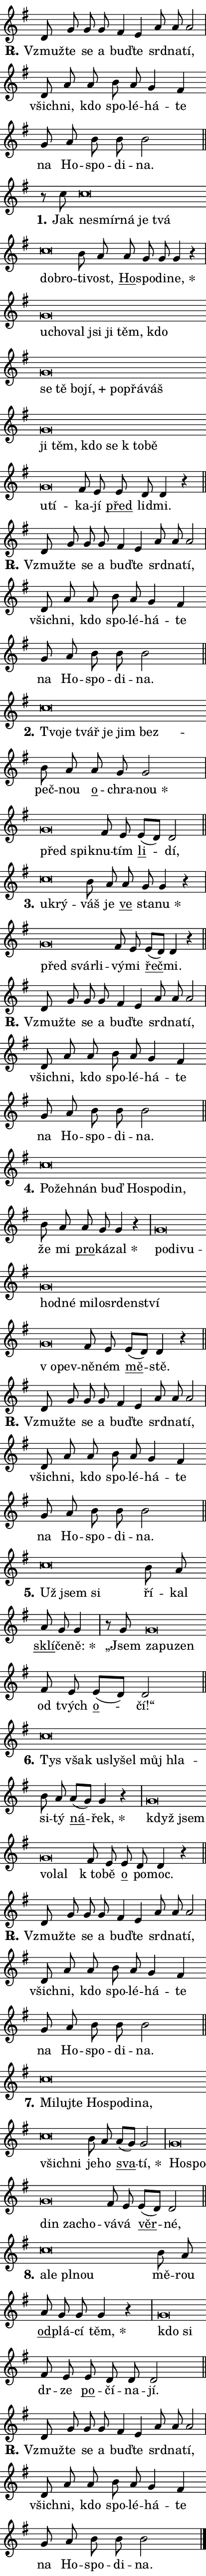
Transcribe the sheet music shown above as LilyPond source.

\version "2.22.1"
\header { tagline = "" }
\paper {
  indent = 0\cm
  top-margin = 0\cm
  right-margin = 0\cm
  bottom-margin = 0\cm
  left-margin = 0\cm
  paper-width = 7\cm
  page-breaking = #ly:one-page-breaking
  system-system-spacing.basic-distance = #11
  score-system-spacing.basic-distance = #11
  ragged-last = ##f
}


%% Author: Thomas Morley
%% https://lists.gnu.org/archive/html/lilypond-user/2020-05/msg00002.html
#(define (line-position grob)
"Returns position of @var[grob} in current system:
   @code{'start}, if at first time-step
   @code{'end}, if at last time-step
   @code{'middle} otherwise
"
  (let* ((col (ly:item-get-column grob))
         (ln (ly:grob-object col 'left-neighbor))
         (rn (ly:grob-object col 'right-neighbor))
         (col-to-check-left (if (ly:grob? ln) ln col))
         (col-to-check-right (if (ly:grob? rn) rn col))
         (break-dir-left
           (and
             (ly:grob-property col-to-check-left 'non-musical #f)
             (ly:item-break-dir col-to-check-left)))
         (break-dir-right
           (and
             (ly:grob-property col-to-check-right 'non-musical #f)
             (ly:item-break-dir col-to-check-right))))
        (cond ((eqv? 1 break-dir-left) 'start)
              ((eqv? -1 break-dir-right) 'end)
              (else 'middle))))

#(define (tranparent-at-line-position vctor)
  (lambda (grob)
  "Relying on @code{line-position} select the relevant enry from @var{vctor}.
Used to determine transparency,"
    (case (line-position grob)
      ((end) (not (vector-ref vctor 0)))
      ((middle) (not (vector-ref vctor 1)))
      ((start) (not (vector-ref vctor 2))))))

noteHeadBreakVisibility =
#(define-music-function (break-visibility)(vector?)
"Makes @code{NoteHead}s transparent relying on @var{break-visibility}"
#{
  \override NoteHead.transparent =
    #(tranparent-at-line-position break-visibility)
#})

#(define delete-ledgers-for-transparent-note-heads
  (lambda (grob)
    "Reads whether a @code{NoteHead} is transparent.
If so this @code{NoteHead} is removed from @code{'note-heads} from
@var{grob}, which is supposed to be @code{LedgerLineSpanner}.
As a result ledgers are not printed for this @code{NoteHead}"
    (let* ((nhds-array (ly:grob-object grob 'note-heads))
           (nhds-list
             (if (ly:grob-array? nhds-array)
                 (ly:grob-array->list nhds-array)
                 '()))
           ;; Relies on the transparent-property being done before
           ;; Staff.LedgerLineSpanner.after-line-breaking is executed.
           ;; This is fragile ...
           (to-keep
             (remove
               (lambda (nhd)
                 (ly:grob-property nhd 'transparent #f))
               nhds-list)))
      ;; TODO find a better method to iterate over grob-arrays, similiar
      ;; to filter/remove etc for lists
      ;; For now rebuilt from scratch
      (set! (ly:grob-object grob 'note-heads)  '())
      (for-each
        (lambda (nhd)
          (ly:pointer-group-interface::add-grob grob 'note-heads nhd))
        to-keep))))

hideNotes = {
  \noteHeadBreakVisibility #begin-of-line-visible
}
unHideNotes = {
  \noteHeadBreakVisibility #all-visible
}

% work-around for resetting accidentals
% https://lilypond.org/doc/v2.23/Documentation/notation/displaying-rhythms#unmetered-music
cadenzaMeasure = {
  \cadenzaOff
  \partial 1024 s1024
  \cadenzaOn
}

#(define-markup-command (accent layout props text) (markup?)
  "Underline accented syllable"
  (interpret-markup layout props
    #{\markup \override #'(offset . 4.3) \underline { #text }#}))

responsum = \markup \concat {
  "R" \hspace #-1.05 \path #0.1 #'((moveto 0 0.07) (lineto 0.9 0.8)) \hspace #0.05 "."
}

\layout {
    \context {
        \Staff
        \remove "Time_signature_engraver"
        \override LedgerLineSpanner.after-line-breaking = #delete-ledgers-for-transparent-note-heads
    }
    \context {
        \Voice {
            \override NoteHead.output-attributes = #'((class . "notehead"))
            \override Hairpin.height = #0.55
        }
    }
    \context {
        \Lyrics {
            \override StanzaNumber.output-attributes = #'((class . "stanzanumber"))
            \override LyricSpace.minimum-distance = #0.9
            \override LyricText.font-name = #"TeX Gyre Schola"
            \override LyricText.font-size = 1
            \override StanzaNumber.font-name = #"TeX Gyre Schola Bold"
            \override StanzaNumber.font-size = 1
        }
    }
}

% magnetic-lyrics.ily
%
%   written by
%     Jean Abou Samra <jean@abou-samra.fr>
%     Werner Lemberg <wl@gnu.org>
%
%   adapted by
%     Jiri Hon <jiri.hon@gmail.com>
%
% Version 2022-Apr-15

% https://www.mail-archive.com/lilypond-user@gnu.org/msg149350.html

#(define (Left_hyphen_pointer_engraver context)
   "Collect syllable-hyphen-syllable occurrences in lyrics and store
them in properties.  This engraver only looks to the left.  For
example, if the lyrics input is @code{foo -- bar}, it does the
following.

@itemize @bullet
@item
Set the @code{text} property of the @code{LyricHyphen} grob between
@q{foo} and @q{bar} to @code{foo}.

@item
Set the @code{left-hyphen} property of the @code{LyricText} grob with
text @q{foo} to the @code{LyricHyphen} grob between @q{foo} and
@q{bar}.
@end itemize

Use this auxiliary engraver in combination with the
@code{lyric-@/text::@/apply-@/magnetic-@/offset!} hook."
   (let ((hyphen #f)
         (text #f))
     (make-engraver
      (acknowledgers
       ((lyric-syllable-interface engraver grob source-engraver)
        (set! text grob)))
      (end-acknowledgers
       ((lyric-hyphen-interface engraver grob source-engraver)
        ;(when (not (grob::has-interface grob 'lyric-space-interface))
          (set! hyphen grob)));)
      ((stop-translation-timestep engraver)
       (when (and text hyphen)
         (ly:grob-set-object! text 'left-hyphen hyphen))
       (set! text #f)
       (set! hyphen #f)))))

#(define (lyric-text::apply-magnetic-offset! grob)
   "If the space between two syllables is less than the value in
property @code{LyricText@/.details@/.squash-threshold}, move the right
syllable to the left so that it gets concatenated with the left
syllable.

Use this function as a hook for
@code{LyricText@/.after-@/line-@/breaking} if the
@code{Left_@/hyphen_@/pointer_@/engraver} is active."
   (let ((hyphen (ly:grob-object grob 'left-hyphen #f)))
     (when hyphen
       (let ((left-text (ly:spanner-bound hyphen LEFT)))
         (when (grob::has-interface left-text 'lyric-syllable-interface)
           (let* ((common (ly:grob-common-refpoint grob left-text X))
                  (this-x-ext (ly:grob-extent grob common X))
                  (left-x-ext
                   (begin
                     ;; Trigger magnetism for left-text.
                     (ly:grob-property left-text 'after-line-breaking)
                     (ly:grob-extent left-text common X)))
                  ;; `delta` is the gap width between two syllables.
                  (delta (- (interval-start this-x-ext)
                            (interval-end left-x-ext)))
                  (details (ly:grob-property grob 'details))
                  (threshold (assoc-get 'squash-threshold details 0.2)))
             (when (< delta threshold)
               (let* (;; We have to manipulate the input text so that
                      ;; ligatures crossing syllable boundaries are not
                      ;; disabled.  For languages based on the Latin
                      ;; script this is essentially a beautification.
                      ;; However, for non-Western scripts it can be a
                      ;; necessity.
                      (lt (ly:grob-property left-text 'text))
                      (rt (ly:grob-property grob 'text))
                      (is-space (grob::has-interface hyphen 'lyric-space-interface))
                      (space (if is-space " " ""))
                      (space-markup (grob-interpret-markup grob " "))
                      (space-size (interval-length (ly:stencil-extent space-markup X)))
                      (extra-delta (if is-space space-size 0))
                      ;; Append new syllable.
                      (ltrt-space (if (and (string? lt) (string? rt))
                                (string-append lt space rt)
                                (make-concat-markup (list lt space rt))))
                      ;; Right-align `ltrt` to the right side.
                      (ltrt-space-markup (grob-interpret-markup
                               grob
                               (make-translate-markup
                                (cons (interval-length this-x-ext) 0)
                                (make-right-align-markup ltrt-space)))))
                 (begin
                   ;; Don't print `left-text`.
                   (ly:grob-set-property! left-text 'stencil #f)
                   ;; Set text and stencil (which holds all collected
                   ;; syllables so far) and shift it to the left.
                   (ly:grob-set-property! grob 'text ltrt-space)
                   (ly:grob-set-property! grob 'stencil ltrt-space-markup)
                   (ly:grob-translate-axis! grob (- (- delta extra-delta)) X))))))))))


#(define (lyric-hyphen::displace-bounds-first grob)
   ;; Make very sure this callback isn't triggered too early.
   (let ((left (ly:spanner-bound grob LEFT))
         (right (ly:spanner-bound grob RIGHT)))
     (ly:grob-property left 'after-line-breaking)
     (ly:grob-property right 'after-line-breaking)
     (ly:lyric-hyphen::print grob)))

squashThreshold = #0.4

\layout {
  \context {
    \Lyrics
    \consists #Left_hyphen_pointer_engraver
    \override LyricText.after-line-breaking =
      #lyric-text::apply-magnetic-offset!
    \override LyricHyphen.stencil = #lyric-hyphen::displace-bounds-first
    \override LyricText.details.squash-threshold = \squashThreshold
    \override LyricHyphen.minimum-distance = 0
    \override LyricHyphen.minimum-length = \squashThreshold
  }
}

squash = \override LyricText.details.squash-threshold = 9999
unSquash = \override LyricText.details.squash-threshold = \squashThreshold

left = \override LyricText.self-alignment-X = #LEFT
unLeft = \revert LyricText.self-alignment-X

starOffset = #(lambda (grob) 
                (let ((x_offset (ly:self-alignment-interface::aligned-on-x-parent grob)))
                  (if (= x_offset 0) 0 (+ x_offset 1.2))))

star = #(define-music-function (syllable)(string?)
"Append star separator at the end of a syllable"
#{
  \once \override LyricText.X-offset = #starOffset
  \lyricmode { \markup {
    #syllable
    \override #'((font-name . "TeX Gyre Schola Bold")) \hspace #0.2 \lower #0.65 \larger "*"
  } }
#})

starAccent = #(define-music-function (syllable)(string?)
"Append star separator at the end of a syllable and make accent"
#{
  \once \override LyricText.X-offset = #starOffset
  \lyricmode { \markup {
    \accent #syllable
    \override #'((font-name . "TeX Gyre Schola Bold")) \hspace #0.2 \lower #0.65 \larger "*"
  } }
#})

breath = #(define-music-function (syllable)(string?)
"Append breathing indicator at the end of a syllable"
#{
  \lyricmode { \markup { #syllable "+" } }
#})

optionalBreath = #(define-music-function (syllable)(string?)
"Append optional breathing indicator at the end of a syllable"
#{
  \lyricmode { \markup { #syllable "(+)" } }
#})


\score {
    <<
        \new Voice = "melody" { \cadenzaOn \key g \major \relative { d'8 g g g fis4 e a8 a a2 \cadenzaMeasure \bar "|" d,8 a' a \bar "" b a \bar "" g4 fis \bar "" g8 a b b b2 \cadenzaMeasure \bar "||" \break }
\relative { r8 c''8 c\breve*1/16 \hideNotes \breve*1/16 \bar "" \breve*1/16 \bar "" \breve*1/16 \bar "" \breve*1/16 \bar "" \breve*1/16 \breve*1/16 \bar "" \unHideNotes b8 a \bar "" a g g g4 r \cadenzaMeasure \bar "|" g\breve*1/16 \hideNotes \breve*1/16 \bar "" \breve*1/16 \bar "" \breve*1/16 \bar "" \breve*1/16 \bar "" \breve*1/16 \bar "" \breve*1/16 \bar "" \breve*1/16 \bar "" \breve*1/16 \bar "" \breve*1/16 \bar "" \breve*1/16 \bar "" \breve*1/16 \bar "" \breve*1/16 \bar "" \breve*1/16 \bar "" \breve*1/16 \bar "" \breve*1/16 \bar "" \breve*1/16 \bar "" \breve*1/16 \bar "" \breve*1/16 \bar "" \breve*1/16 \bar "" \breve*1/16 \breve*1/16 \bar "" \unHideNotes fis8 e \bar "" e d d4 r \cadenzaMeasure \bar "||" \break }
\relative { d'8 g g g fis4 e a8 a a2 \cadenzaMeasure \bar "|" d,8 a' a \bar "" b a \bar "" g4 fis \bar "" g8 a b b b2 \cadenzaMeasure \bar "||" \break }
\relative { c''\breve*1/16 \hideNotes \breve*1/16 \bar "" \breve*1/16 \bar "" \breve*1/16 \bar "" \breve*1/16 \breve*1/16 \bar "" \unHideNotes b8 a \bar "" a g g2 \cadenzaMeasure \bar "|" g\breve*1/16 \hideNotes \breve*1/16 \bar "" \unHideNotes fis8 e \bar "" e[( d)] d2 \cadenzaMeasure \bar "||" \break }
\relative { c''\breve*1/16 \hideNotes \breve*1/16 \bar "" \unHideNotes b8 a \bar "" a g g4 r \cadenzaMeasure \bar "|" g\breve*1/16 \hideNotes \breve*1/16 \breve*1/16 \bar "" \unHideNotes fis8 e \bar "" e[( d)] d4 r \cadenzaMeasure \bar "||" \break }
\relative { d'8 g g g fis4 e a8 a a2 \cadenzaMeasure \bar "|" d,8 a' a \bar "" b a \bar "" g4 fis \bar "" g8 a b b b2 \cadenzaMeasure \bar "||" \break }
\relative { c''\breve*1/16 \hideNotes \breve*1/16 \bar "" \breve*1/16 \bar "" \breve*1/16 \bar "" \breve*1/16 \bar "" \breve*1/16 \breve*1/16 \bar "" \unHideNotes b8 a \bar "" a g g4 r \cadenzaMeasure \bar "|" g\breve*1/16 \hideNotes \breve*1/16 \bar "" \breve*1/16 \bar "" \breve*1/16 \bar "" \breve*1/16 \bar "" \breve*1/16 \bar "" \breve*1/16 \bar "" \breve*1/16 \bar "" \breve*1/16 \bar "" \breve*1/16 \bar "" \breve*1/16 \breve*1/16 \bar "" \unHideNotes fis8 e \bar "" e[( d)] d4 r \cadenzaMeasure \bar "||" \break }
\relative { d'8 g g g fis4 e a8 a a2 \cadenzaMeasure \bar "|" d,8 a' a \bar "" b a \bar "" g4 fis \bar "" g8 a b b b2 \cadenzaMeasure \bar "||" \break }
\relative { c''\breve*1/16 \hideNotes \breve*1/16 \breve*1/16 \bar "" \unHideNotes b8 a \bar "" a g g4 \cadenzaMeasure \bar "|" r8 g8 g\breve*1/16 \hideNotes \breve*1/16 \breve*1/16 \bar "" \unHideNotes fis8 e \bar "" e[( d)] d2 \cadenzaMeasure \bar "||" \break }
\relative { c''\breve*1/16 \hideNotes \breve*1/16 \bar "" \breve*1/16 \bar "" \breve*1/16 \bar "" \breve*1/16 \bar "" \breve*1/16 \breve*1/16 \bar "" \unHideNotes b8 a \bar "" a[( g)] g4 r \cadenzaMeasure \bar "|" g\breve*1/16 \hideNotes \breve*1/16 \bar "" \breve*1/16 \breve*1/16 \bar "" \unHideNotes fis8 e \bar "" e d d4 r \cadenzaMeasure \bar "||" \break }
\relative { d'8 g g g fis4 e a8 a a2 \cadenzaMeasure \bar "|" d,8 a' a \bar "" b a \bar "" g4 fis \bar "" g8 a b b b2 \cadenzaMeasure \bar "||" \break }
\relative { c''\breve*1/16 \hideNotes \breve*1/16 \bar "" \breve*1/16 \bar "" \breve*1/16 \bar "" \breve*1/16 \bar "" \breve*1/16 \bar "" \breve*1/16 \bar "" \breve*1/16 \breve*1/16 \bar "" \unHideNotes b8 a \bar "" a[( g)] g2 \cadenzaMeasure \bar "|" g\breve*1/16 \hideNotes \breve*1/16 \bar "" \breve*1/16 \bar "" \breve*1/16 \breve*1/16 \bar "" \unHideNotes fis8 e \bar "" e[( d)] d2 \cadenzaMeasure \bar "||" \break }
\relative { c''\breve*1/16 \hideNotes \breve*1/16 \bar "" \breve*1/16 \breve*1/16 \bar "" \unHideNotes b8 a \bar "" a g g g4 r \cadenzaMeasure \bar "|" g\breve*1/16 \hideNotes \breve*1/16 \bar "" \unHideNotes fis8 e \bar "" e d d d2 \cadenzaMeasure \bar "||" \break }
\relative { d'8 g g g fis4 e a8 a a2 \cadenzaMeasure \bar "|" d,8 a' a \bar "" b a \bar "" g4 fis \bar "" g8 a b b b2 \cadenzaMeasure \bar "||" \break } \bar "|." }
        \new Lyrics \lyricsto "melody" { \lyricmode { \set stanza = \responsum
Vzmuž -- te se a buď -- te srd -- na -- tí, všich -- ni, kdo spo -- lé -- há -- te na Ho -- spo -- di -- na.
\set stanza = "1."
Jak \left ne -- \squash smír -- ná je tvá dob -- ro -- \unLeft \unSquash ti -- vost, \markup \accent Ho -- spo -- di -- \star ne, \left u -- \squash cho -- val jsi ji těm, kdo se tě bo -- \breath "jí," po -- přá -- váš ji těm, kdo se "k to" -- bě u -- tí -- \unLeft \unSquash ka -- jí \markup \accent před lid -- mi.
\set stanza = \responsum
Vzmuž -- te se a buď -- te srd -- na -- tí, všich -- ni, kdo spo -- lé -- há -- te na Ho -- spo -- di -- na.
\set stanza = "2."
\left Tvo -- \squash je tvář je jim bez -- \unLeft \unSquash peč -- nou \markup \accent o -- chra -- \star nou \left před \squash spik -- \unLeft \unSquash nu -- tím \markup \accent li -- dí,
\set stanza = "3."
\left u -- \squash krý -- \unLeft \unSquash váš je \markup \accent ve sta -- \star nu \left před \squash svár -- li -- \unLeft \unSquash vý -- mi \markup \accent řeč -- mi.
\set stanza = \responsum
Vzmuž -- te se a buď -- te srd -- na -- tí, všich -- ni, kdo spo -- lé -- há -- te na Ho -- spo -- di -- na.
\set stanza = "4."
\left Po -- \squash žeh -- nán buď Ho -- spo -- din, \unLeft \unSquash že mi \markup \accent pro -- ká -- \star zal \left po -- \squash di -- vu -- hod -- né mi -- lo -- sr -- den -- ství "v o" -- pev -- \unLeft \unSquash ně -- ném \markup \accent mě -- stě.
\set stanza = \responsum
Vzmuž -- te se a buď -- te srd -- na -- tí, všich -- ni, kdo spo -- lé -- há -- te na Ho -- spo -- di -- na.
\set stanza = "5."
\left Už \squash jsem si \unLeft \unSquash ří -- kal \markup \accent sklí -- če -- \star ně: „Jsem \left za -- \squash pu -- zen \unLeft \unSquash od tvých \markup \accent o -- čí!“
\set stanza = "6."
\left Tys \squash však u -- sly -- šel můj hla -- \unLeft \unSquash si -- tý \markup \accent ná -- \star řek, \left když \squash jsem vo -- lal \unLeft \unSquash "k to" -- bě \markup \accent o po -- moc.
\set stanza = \responsum
Vzmuž -- te se a buď -- te srd -- na -- tí, všich -- ni, kdo spo -- lé -- há -- te na Ho -- spo -- di -- na.
\set stanza = "7."
\left Mi -- \squash luj -- te Ho -- spo -- di -- na, všich -- ni \unLeft \unSquash je -- ho \markup \accent sva -- \star tí, \left Ho -- \squash spo -- din za -- cho -- \unLeft \unSquash vá -- vá \markup \accent věr -- né,
\set stanza = "8."
\left a -- \squash le pl -- nou \unLeft \unSquash mě -- rou \markup \accent od -- plá -- cí \star těm, \left kdo \squash si \unLeft \unSquash dr -- ze \markup \accent po -- čí -- na -- jí.
\set stanza = \responsum
Vzmuž -- te se a buď -- te srd -- na -- tí, všich -- ni, kdo spo -- lé -- há -- te na Ho -- spo -- di -- na. } }
    >>
    \layout {}
}
